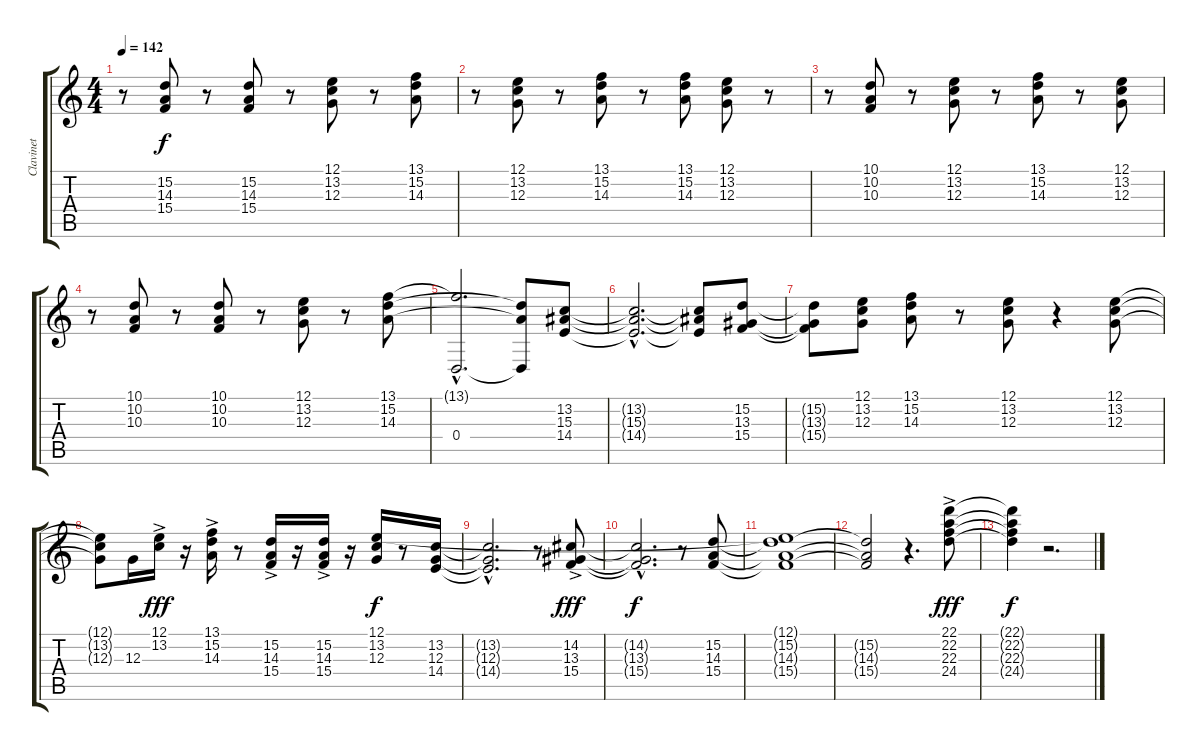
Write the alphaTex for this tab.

\track ("Clavinet" "Clavinet") {instrument clavinet}
\staff {score tabs}
\tuning (E4 B3 G3 D3 A2 E2) {hide}
\ts (4 4)
\tempo 142
\clef g2
\ks c
r.8{dy f} (15.2 14.3 15.4).8 r.8 (15.2 14.3 15.4).8 r.8 (12.1 13.2 12.3).8 r.8 (13.1 15.2 14.3).8 |
r.8 (12.1 13.2 12.3).8 r.8 (13.1 15.2 14.3).8 r.8 (13.1 15.2 14.3).8 (12.1 13.2 12.3).8 r.8 |
r.8 (10.1 10.2 10.3).8 r.8 (12.1 13.2 12.3).8 r.8 (13.1 15.2 14.3).8 r.8 (12.1 13.2 12.3).8 |
r.8 (10.1 10.2 10.3).8 r.8 (10.1 10.2 10.3).8 r.8 (12.1 13.2 12.3).8 r.8 (13.1 15.2 14.3).8 |
(13.1{hac t} 0.4{hac}).2{d} (15.2{t} 14.3{t} 0.4{t}).8 (13.2 15.3 14.4).8 |
(13.2{hac t} 15.3{hac t} 14.4{hac t}).2{d} (13.2{t} 15.3{t} 14.4{t}).8 (15.2 13.3 15.4).8 |
(15.2{t} 13.3{t} 15.4{t}).8 (12.1 13.2 12.3).8 (13.1 15.2 14.3).8 r.8 (12.1 13.2 12.3).8 r.4 (12.1 13.2 12.3).8 |
(12.1{t} 13.2{t} 12.3{t}).8 12.3.16 (12.1{ac} 13.2{ac}).16{dy fff} r.16 (13.1{ac} 15.2{ac} 14.3{ac}).16 r.8 (15.2 14.3 15.4{ac}).16 r.16 (15.2 14.3 15.4{ac}).16 r.16 (12.1 13.2 12.3).16{dy f} r.8 (13.2 12.3 14.4).16 |
(13.2{hac t} 12.3{hac t} 14.4{hac t}).2{d} r.8 (14.2{ac} 13.3{ac} 15.4{ac}).8{dy fff} |
(14.2{hac t} 13.3{hac t} 15.4{hac t}).2{d dy f} r.8 (15.2 14.3 15.4).8 |
(12.1{t} 15.2{t} 14.3{t} 15.4{t}).1 |
(15.2{t} 14.3{t} 15.4{t}).2 r.4{d} (22.1{ac} 22.2{ac} 22.3{ac} 24.4{ac}).8{dy fff} |
(22.1{t} 22.2{t} 22.3{t} 24.4{t}).4{dy f} r.2{d}
